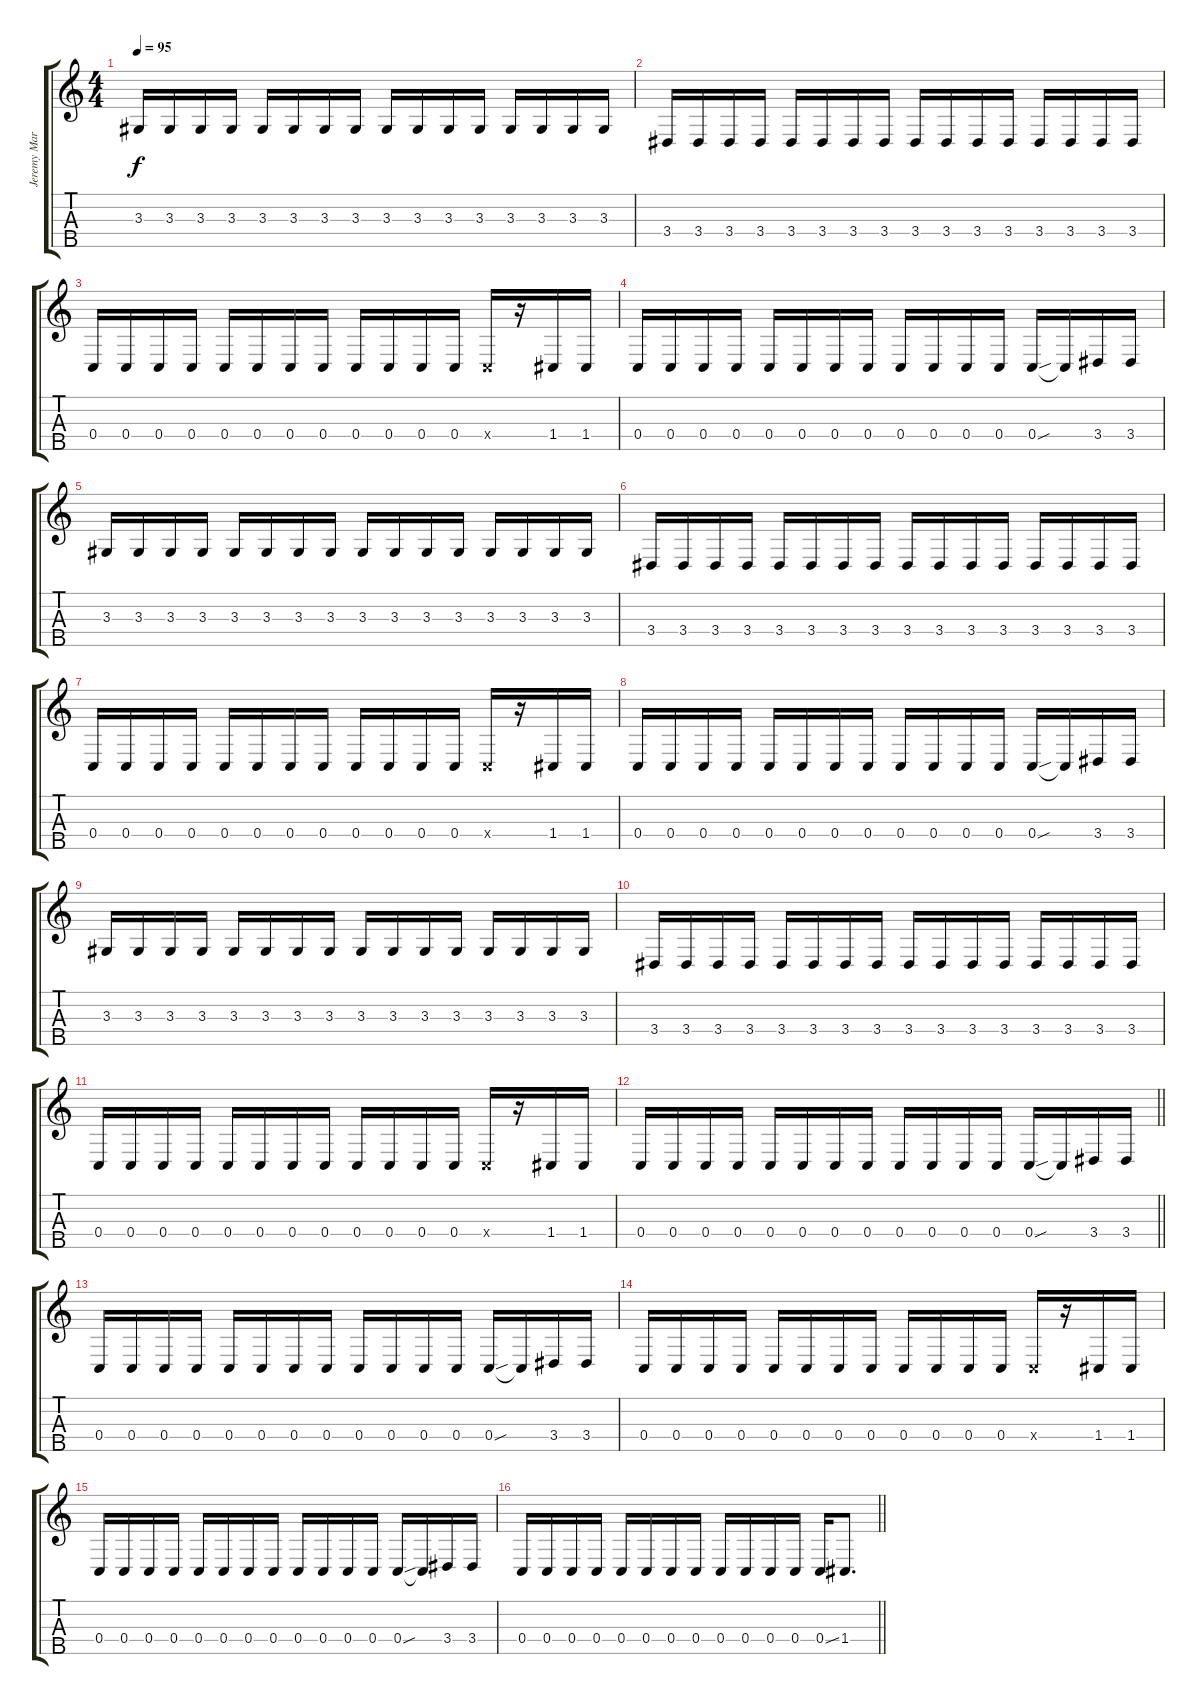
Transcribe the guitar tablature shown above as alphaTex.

\track ("Jeremy Marshall" "Jeremy Mar") {instrument electricbassfinger}
\staff {score tabs}
\tuning (Eb3 Bb2 F2 C2 G3) {hide}
\ts (4 4)
\tempo 95
\clef g2
\ks c
3.3.16{dy f} 3.3.16 3.3.16 3.3.16 3.3.16 3.3.16 3.3.16 3.3.16 3.3.16 3.3.16 3.3.16 3.3.16 3.3.16 3.3.16 3.3.16 3.3.16 |
3.4.16 3.4.16 3.4.16 3.4.16 3.4.16 3.4.16 3.4.16 3.4.16 3.4.16 3.4.16 3.4.16 3.4.16 3.4.16 3.4.16 3.4.16 3.4.16 |
0.4.16 0.4.16 0.4.16 0.4.16 0.4.16 0.4.16 0.4.16 0.4.16 0.4.16 0.4.16 0.4.16 0.4.16 0.4{x}.16 r.16 1.4.16 1.4.16 |
0.4.16 0.4.16 0.4.16 0.4.16 0.4.16 0.4.16 0.4.16 0.4.16 0.4.16 0.4.16 0.4.16 0.4.16 0.4{sou}.16 0.4{t}.16 3.4.16 3.4.16 |
3.3.16 3.3.16 3.3.16 3.3.16 3.3.16 3.3.16 3.3.16 3.3.16 3.3.16 3.3.16 3.3.16 3.3.16 3.3.16 3.3.16 3.3.16 3.3.16 |
3.4.16 3.4.16 3.4.16 3.4.16 3.4.16 3.4.16 3.4.16 3.4.16 3.4.16 3.4.16 3.4.16 3.4.16 3.4.16 3.4.16 3.4.16 3.4.16 |
0.4.16 0.4.16 0.4.16 0.4.16 0.4.16 0.4.16 0.4.16 0.4.16 0.4.16 0.4.16 0.4.16 0.4.16 0.4{x}.16 r.16 1.4.16 1.4.16 |
0.4.16 0.4.16 0.4.16 0.4.16 0.4.16 0.4.16 0.4.16 0.4.16 0.4.16 0.4.16 0.4.16 0.4.16 0.4{sou}.16 0.4{t}.16 3.4.16 3.4.16 |
3.3.16 3.3.16 3.3.16 3.3.16 3.3.16 3.3.16 3.3.16 3.3.16 3.3.16 3.3.16 3.3.16 3.3.16 3.3.16 3.3.16 3.3.16 3.3.16 |
3.4.16 3.4.16 3.4.16 3.4.16 3.4.16 3.4.16 3.4.16 3.4.16 3.4.16 3.4.16 3.4.16 3.4.16 3.4.16 3.4.16 3.4.16 3.4.16 |
0.4.16 0.4.16 0.4.16 0.4.16 0.4.16 0.4.16 0.4.16 0.4.16 0.4.16 0.4.16 0.4.16 0.4.16 0.4{x}.16 r.16 1.4.16 1.4.16 |
\barLineRight lightlight
0.4.16 0.4.16 0.4.16 0.4.16 0.4.16 0.4.16 0.4.16 0.4.16 0.4.16 0.4.16 0.4.16 0.4.16 0.4{sou}.16 0.4{t}.16 3.4.16 3.4.16 |
0.4.16{volume 16} 0.4.16 0.4.16 0.4.16 0.4.16 0.4.16 0.4.16 0.4.16 0.4.16 0.4.16 0.4.16 0.4.16 0.4{sou}.16 0.4{t}.16 3.4.16 3.4.16 |
0.4.16 0.4.16 0.4.16 0.4.16 0.4.16 0.4.16 0.4.16 0.4.16 0.4.16 0.4.16 0.4.16 0.4.16 0.4{x}.16 r.16 1.4.16 1.4.16 |
0.4.16 0.4.16 0.4.16 0.4.16 0.4.16 0.4.16 0.4.16 0.4.16 0.4.16 0.4.16 0.4.16 0.4.16 0.4{sou}.16 0.4{t}.16 3.4.16 3.4.16 |
\barLineRight lightlight
0.4.16 0.4.16 0.4.16 0.4.16 0.4.16 0.4.16 0.4.16 0.4.16 0.4.16 0.4.16 0.4.16 0.4.16 0.4{ss}.16 1.4.8{d}
